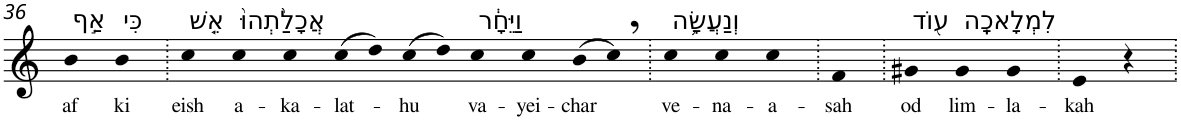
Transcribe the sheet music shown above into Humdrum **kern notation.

**kern	**text
*part1	*part1
*staff1	*staff1
*I"Piano	*
*I'Pno	*
!!LO:PB:g=z
*clefG2	*
*k[]	*
=36	=36
!LO:TX:a:t=אַ֣ף	!
!	!LO:LY:b
4b	af
!LO:TX:a:t=כִּי	!
!	!LO:LY:b
4b	ki
=37.	=37.
!LO:TX:a:t=אֵ֤שׁ	!
!	!LO:LY:b
4cc	eish
!LO:TX:a:t=אֲכָלַ֙תְהוּ֙	!
!	!LO:LY:b
4cc	a-
!	!LO:LY:b
4cc	-ka-
!	!LO:LY:b
(>8cc	-lat-
8dd)	.
!	!LO:LY:b
(>8cc	-hu
8dd)	.
!LO:TX:a:t=וַיֵּחָ֔ר	!
!	!LO:LY:b
4cc	va-
!	!LO:LY:b
4cc	-yei-
!	!LO:LY:b
(>8b	-char
8cc,)	.
=38.	=38.
!LO:TX:a:t=וְנַעֲשָׂ֥ה	!
!	!LO:LY:b
4cc	ve-
!	!LO:LY:b
4cc	-na-
!	!LO:LY:b
4cc	-a-
=39.	=39.
!	!LO:LY:b
4f	-sah
=40.	=40.
!LO:TX:a:t=ע֖וֹד	!
!	!LO:LY:b
4g#X	od
!LO:TX:a:t=לִמְלָאכָֽה	!
!	!LO:LY:b
4g#	lim-
!	!LO:LY:b
4g#	-la-
=41.	=41.
!	!LO:LY:b
4e	-kah
4r	.
=.	=.
*-	*-
